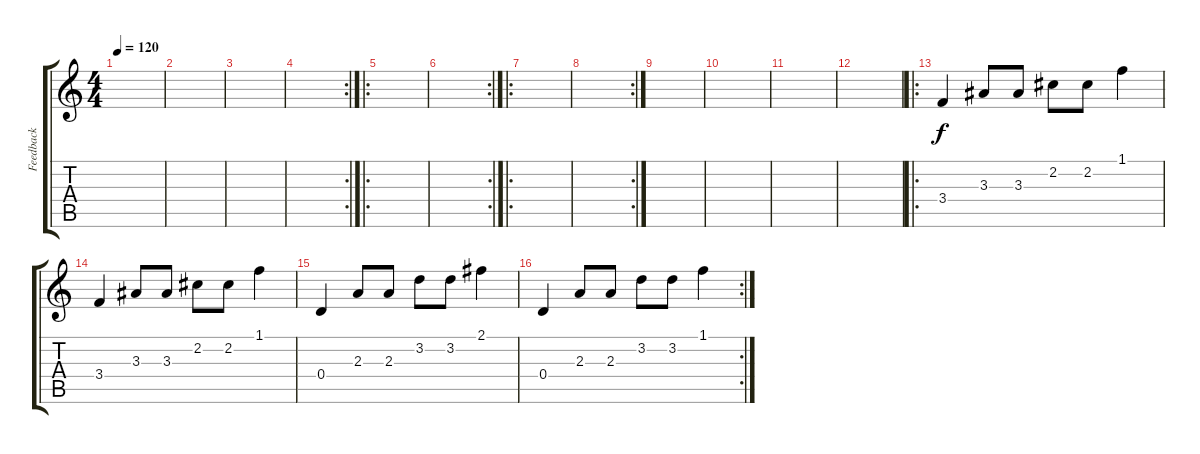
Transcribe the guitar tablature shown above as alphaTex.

\track ("Feedback" "Feedback") {instrument guitarharmonics}
\staff {score tabs}
\tuning (E4 B3 G3 D3 A2 E2) {hide}
\ts (4 4)
\tempo 120
\clef g2
\ks c
|
|
|
\rc 2
|
\ro
|
\rc 2
|
\ro
|
\rc 2
|
|
|
|
|
\ro
3.4.4 3.3.8 3.3.8 2.2.8 2.2.8 1.1.4 |
3.4.4 3.3.8 3.3.8 2.2.8 2.2.8 1.1.4 |
0.4.4 2.3.8 2.3.8 3.2.8 3.2.8 2.1.4 |
\rc 2
0.4.4 2.3.8 2.3.8 3.2.8 3.2.8 1.1.4
